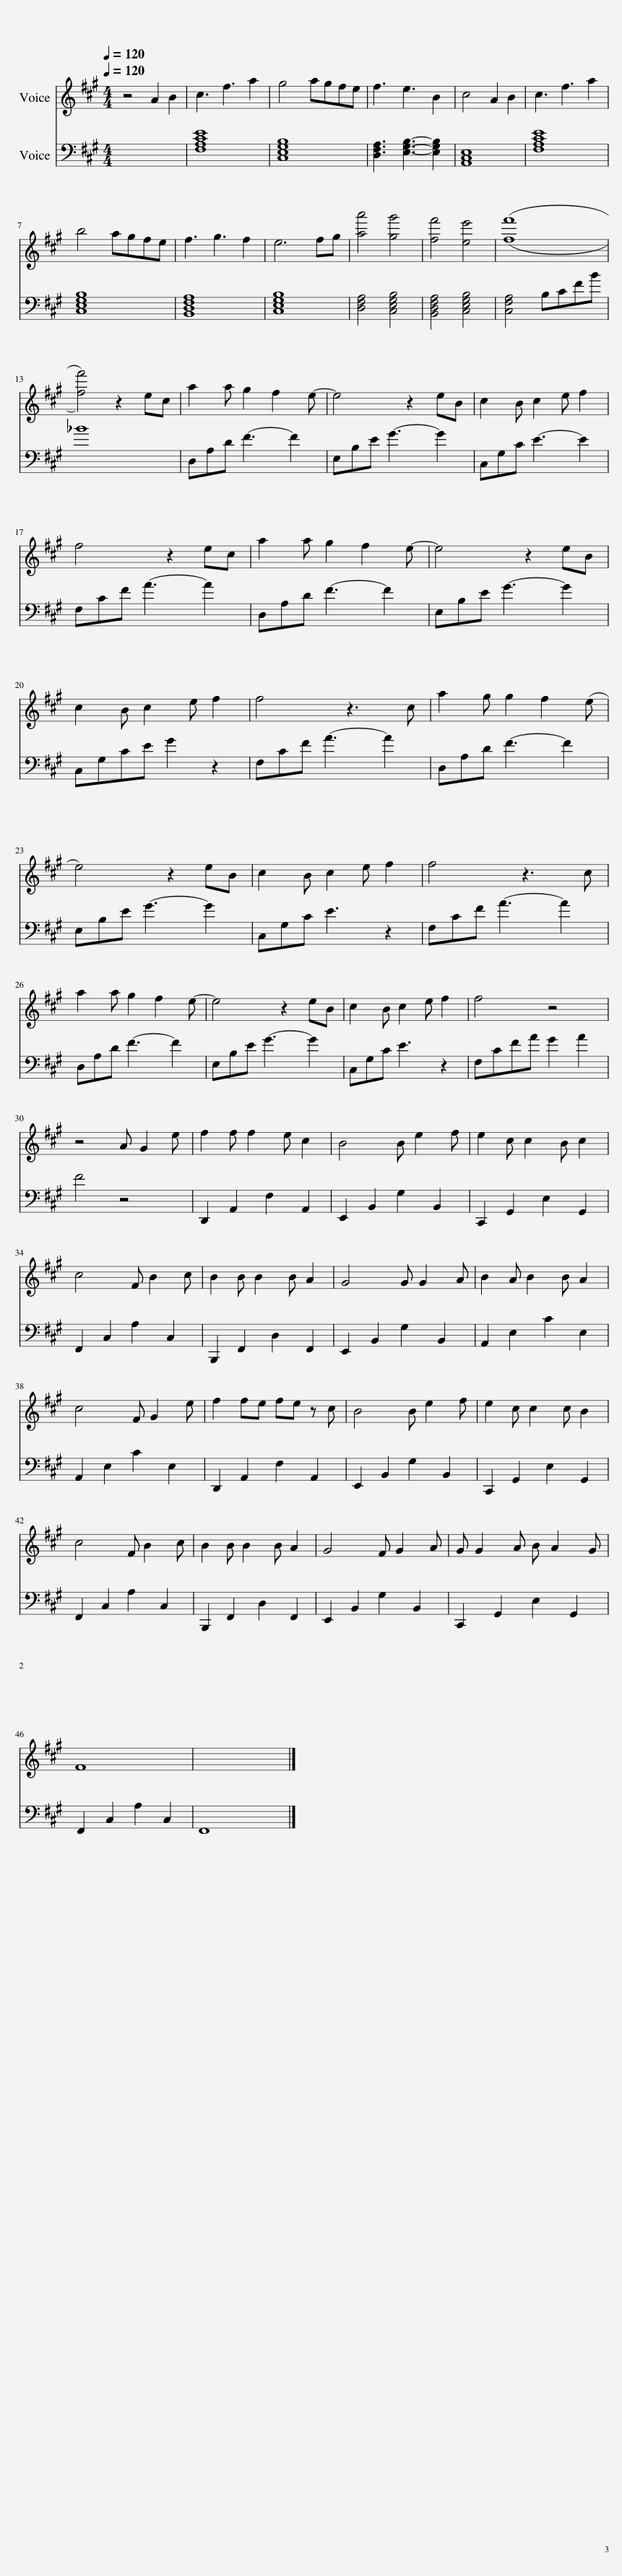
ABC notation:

X:1
%%score ( 1 2 ) 3
L:1/8
Q:1/4=120
M:4/4
I:linebreak $
K:A
V:1 treble
V:2 treble
V:3 bass
V:1
 z4 A2 B2 | c3 f3 a2 | g4 agfe | f3 e3 B2 | c4 A2 B2 | %5
 c3 f3 a2 |$ b4 agfe | f3 g3 f2 | e6 fg | [aa']4 [gg']4 | %10
 [ff']4 [ee']4 | (f'8 |$ [ff']4) z2 ec | a2 a g2 f2 e- | e4 z2 eB | %15
 c2 B c2 e f2 |$ f4 z2 ec | a2 a g2 f2 e- | e4 z2 eB |$ c2 B c2 e f2 | %20
 f4 z3 c | a2 g g2 f2 (e |$ e4) z2 eB | c2 B c2 e f2 | f4 z3 c |$ %25
 a2 a g2 f2 e- | e4 z2 eB | c2 B c2 e f2 | f4 z4 |$ z4 A G2 e | %30
 f2 f f2 e c2 | B4 B e2 f | e2 c c2 B c2 |$ c4 F B2 c | B2 B B2 B A2 | %35
 G4 G G2 A | B2 A B2 B A2 |$ c4 F G2 e | f2 fe fe z c | B4 B e2 f | %40
 e2 c c2 c B2 |$ c4 F B2 c | B2 B B2 B A2 | G4 F G2 A | G G2 A B A2 G |$ %45
 F8 | x8 |] %47
V:2
 x8 | x8 | x8 | x8 | x8 | %5
 x8 |$ x8 | x8 | x8 | x8 | %10
 x8 | f8 |$ x8 | x8 | x8 | %15
 x8 |$ x8 | x8 | x8 |$ x8 | %20
 x8 | x8 |$ x8 | x8 | x8 |$ %25
 x8 | x8 | x8 | x8 |$ x8 | %30
 x8 | x8 | x8 |$ x8 | x8 | %35
 x8 | x8 |$ x8 | x8 | x8 | %40
 x8 |$ x8 | x8 | x8 | x8 |$ %45
 x8 | x8 |] %47
V:3
 x8 | [F,A,CE]8 | [C,E,G,B,]8 | [D,F,A,]3 [E,G,B,]3- [E,G,B,]2 | [A,,C,E,]8 | %5
 [F,A,CE]8 |$ [C,E,G,B,]8 | [B,,D,F,A,]8 | [C,E,G,B,]8 | [D,F,A,]4 [C,E,G,B,]4 | %10
 [B,,D,F,A,]4 [C,E,G,B,]4 | [C,F,A,]4 B,CFB |$ _B8 | D,A,D F3- F2 | E,B,E G3- G2 | %15
 C,G,C E3- E2 |$ F,CF A3- A2 | D,A,D F3- F2 | E,B,E G3- G2 |$ C,G,CE G2 z2 | %20
 F,CF A3- A2 | D,A,D F3- F2 |$ E,B,E G3- G2 | C,G,C E3 z2 | F,CF A3- A2 |$ %25
 D,A,D F3- F2 | E,B,E G3- G2 | C,G,C E3 z2 | F,CFA G2 A2 |$ F4 z4 | %30
 D,,2 A,,2 F,2 A,,2 | E,,2 B,,2 G,2 B,,2 | C,,2 G,,2 E,2 G,,2 |$ F,,2 C,2 A,2 C,2 | B,,,2 F,,2 D,2 F,,2 | %35
 E,,2 B,,2 G,2 B,,2 | A,,2 E,2 C2 E,2 |$ A,,2 E,2 C2 E,2 | D,,2 A,,2 F,2 A,,2 | E,,2 B,,2 G,2 B,,2 | %40
 C,,2 G,,2 E,2 G,,2 |$ F,,2 C,2 A,2 C,2 | B,,,2 F,,2 D,2 F,,2 | E,,2 B,,2 G,2 B,,2 | C,,2 G,,2 E,2 G,,2 |$ %45
 F,,2 C,2 A,2 C,2 | F,,8 |] %47
